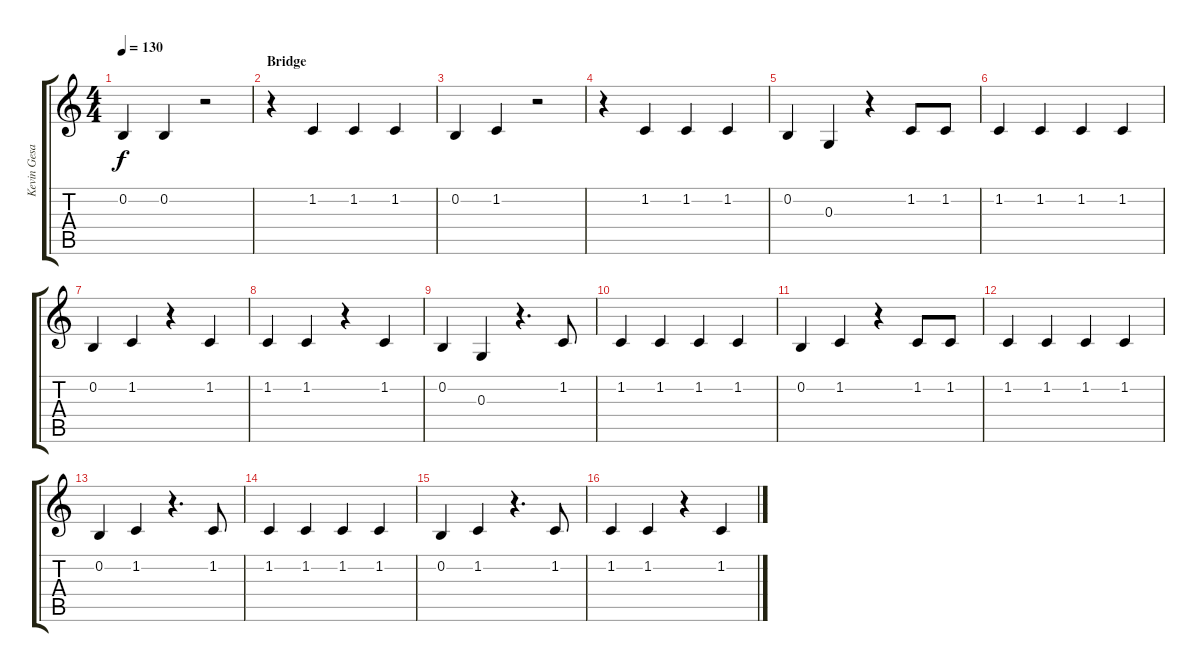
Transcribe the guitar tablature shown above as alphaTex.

\track ("Kevin Gesang" "Kevin Gesa") {instrument tenorsax}
\staff {score tabs}
\tuning (E4 B3 G3 D3 A2 E2) {hide}
\ts (4 4)
\tempo 130
\clef g2
\ks c
0.2.4{dy f} 0.2.4 r.2 |
\section ("" "Bridge")
r.4 1.2.4 1.2.4 1.2.4 |
0.2.4 1.2.4 r.2 |
r.4 1.2.4 1.2.4 1.2.4 |
0.2.4 0.3.4 r.4 1.2.8 1.2.8 |
1.2.4 1.2.4 1.2.4 1.2.4 |
0.2.4 1.2.4 r.4 1.2.4 |
1.2.4 1.2.4 r.4 1.2.4 |
0.2.4 0.3.4 r.4{d} 1.2.8 |
1.2.4 1.2.4 1.2.4 1.2.4 |
0.2.4 1.2.4 r.4 1.2.8 1.2.8 |
1.2.4 1.2.4 1.2.4 1.2.4 |
0.2.4 1.2.4 r.4{d} 1.2.8 |
1.2.4 1.2.4 1.2.4 1.2.4 |
0.2.4 1.2.4 r.4{d} 1.2.8 |
1.2.4 1.2.4 r.4 1.2.4
